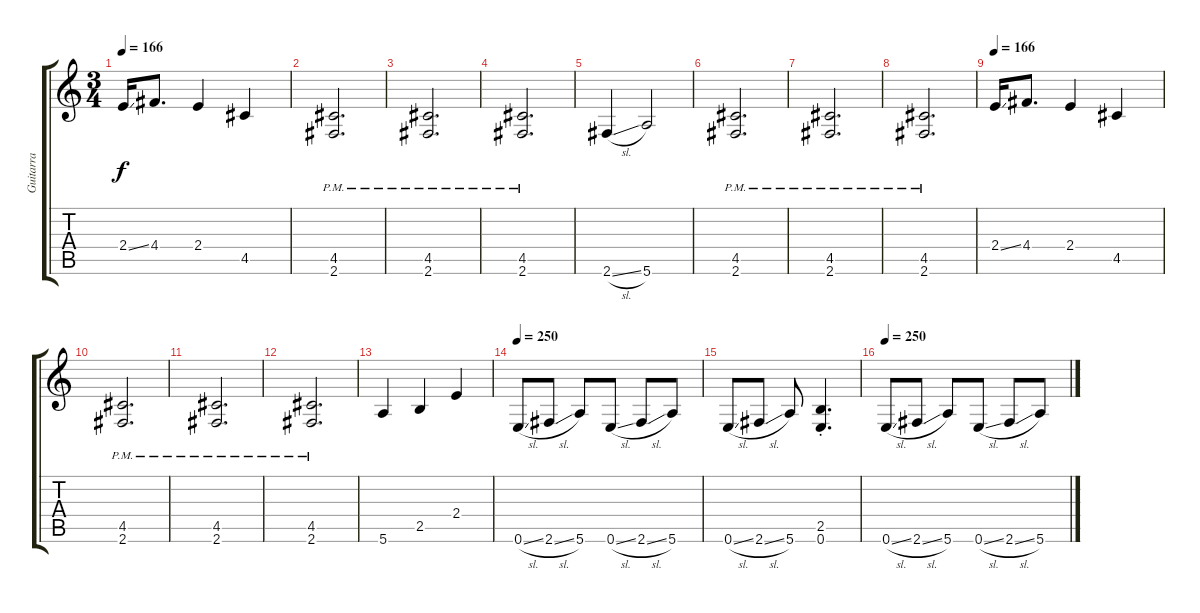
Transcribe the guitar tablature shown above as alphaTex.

\track ("Guitarra" "Guitarra") {instrument overdrivenguitar}
\staff {score tabs}
\tuning (E4 B3 G3 D3 A2 E2) {hide}
\ts (3 4)
\tempo 166
\clef g2
\ks c
2.4{ss}.16{dy f} 4.4.8{d} 2.4.4 4.5.4 |
(4.5{pm} 2.6{pm}).2{d} |
(4.5{pm} 2.6{pm}).2{d} |
(4.5{pm} 2.6{pm}).2{d} |
2.6{sl}.4 5.6.2 |
(4.5{pm} 2.6{pm}).2{d} |
(4.5{pm} 2.6{pm}).2{d} |
(4.5{pm} 2.6{pm}).2{d} |
\tempo 166
2.4{ss}.16 4.4.8{d} 2.4.4 4.5.4 |
(4.5{pm} 2.6{pm}).2{d} |
(4.5{pm} 2.6{pm}).2{d} |
(4.5{pm} 2.6{pm}).2{d} |
5.6.4 2.5.4 2.4.4 |
\tempo 250
0.6{sl}.8 2.6{sl}.8 5.6.8 0.6{sl}.8 2.6{sl}.8 5.6.8 |
0.6{sl}.8 2.6{sl}.8 5.6.8 (2.5{st} 0.6{st}).4{d} |
\tempo 250
0.6{sl}.8 2.6{sl}.8 5.6.8 0.6{sl}.8 2.6{sl}.8 5.6.8
